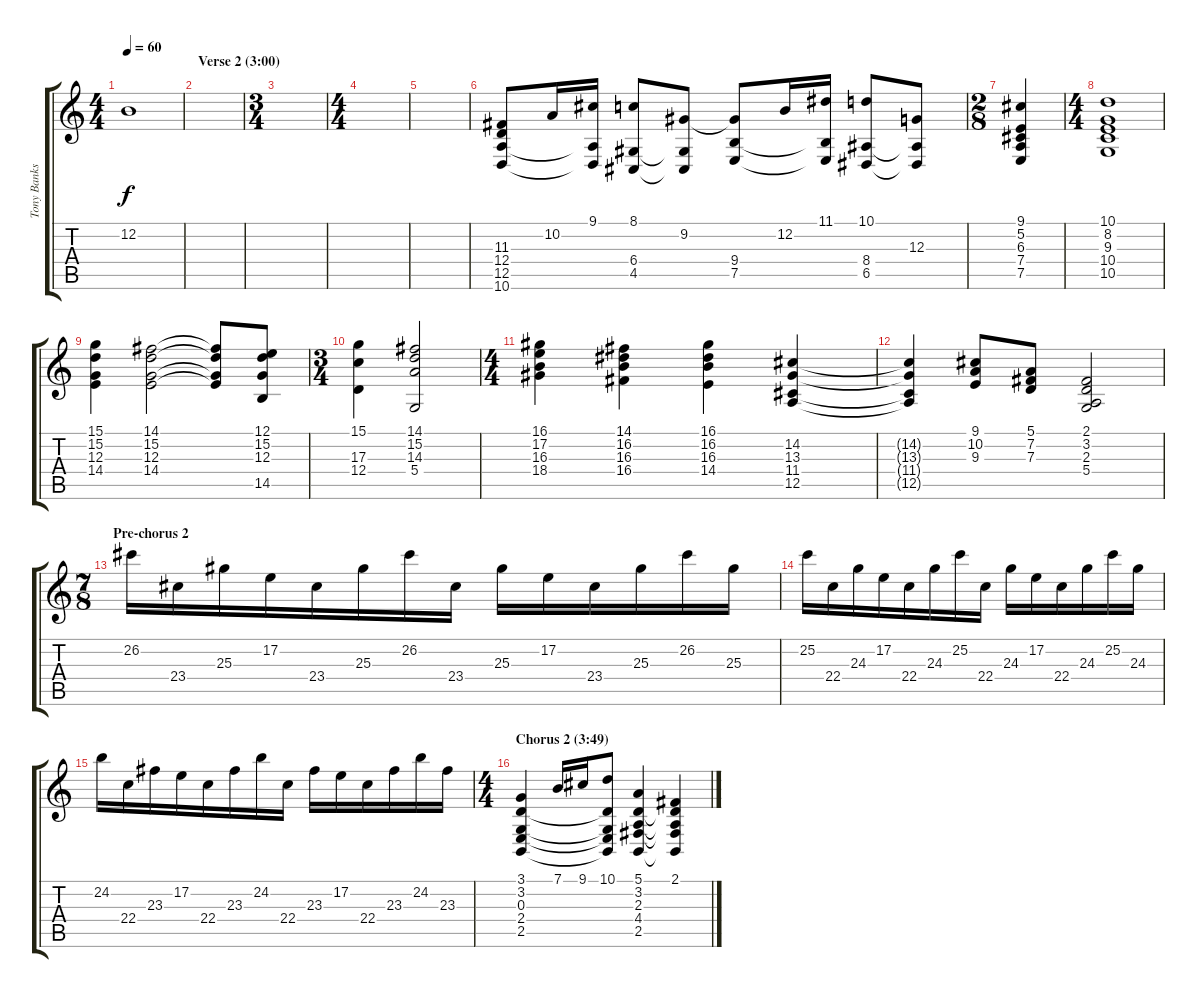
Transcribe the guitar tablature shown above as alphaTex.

\track ("Tony Banks (synth)" "Tony Banks") {instrument tremolostrings}
\staff {score tabs}
\tuning (E4 B3 G3 D3 A2 E2) {hide}
\ts (4 4)
\tempo 60
\clef g2
\ks c
12.2.1{dy f} |
\section ("" "Verse 2 (3:00)")
|
\ts (3 4)
|
\ts (4 4)
|
|
(11.3 12.4 12.5 10.6).8 10.2.16 (9.1 12.5{t} 10.6{t}).16 (8.1 6.4 4.5).8 (9.2 6.4{t} 4.5{t}).8 (9.2{t} 9.4 7.5).8 12.2.16 (11.1 9.4{t} 7.5{t}).16 (10.1 8.4 6.5).8 (12.3 8.4{t} 6.5{t}).8 |
\ts (2 8)
(9.1 5.2 6.3 7.4 7.5).4 |
\ts (4 4)
(10.1 8.2 9.3 10.4 10.5).1 |
(15.1 15.2 12.3 14.4).4 (14.1 15.2 12.3 14.4).2 (14.1{t} 15.2{t} 12.3{t} 14.4{t}).8 (12.1 15.2 12.3 14.5).8 |
\ts (3 4)
(15.1 17.3 12.4).4 (14.1 15.2 14.3 5.4).2 |
\ts (4 4)
(16.1 17.2 16.3 18.4).4 (14.1 16.2 16.3 16.4).4 (16.1 16.2 16.3 14.4).4 (14.2 13.3 11.4 12.5).4 |
(14.2{t} 13.3{t} 11.4{t} 12.5{t}).4 (9.1 10.2 9.3).8 (5.1 7.2 7.3).8 (2.1 3.2 2.3 5.4).2 |
\ts (7 8)
\section ("" "Pre-chorus 2")
26.2.16{instrument dulcimer} 23.4.16 25.3.16 17.2.16 23.4.16 25.3.16 26.2.16 23.4.16 25.3.16 17.2.16 23.4.16 25.3.16 26.2.16 25.3.16 |
25.2.16 22.4.16 24.3.16 17.2.16 22.4.16 24.3.16 25.2.16 22.4.16 24.3.16 17.2.16 22.4.16 24.3.16 25.2.16 24.3.16 |
24.2.16 22.4.16 23.3.16 17.2.16 22.4.16 23.3.16 24.2.16 22.4.16 23.3.16 17.2.16 22.4.16 23.3.16 24.2.16 23.3.16 |
\ts (4 4)
\section ("" "Chorus 2 (3:49)")
(3.1 3.2 0.3 2.4 2.5).4{instrument tremolostrings} 7.1.16 9.1.16 (10.1 3.2{t} 0.3{t} 2.4{t} 2.5{t}).8 (5.1 3.2 2.3 4.4 2.5).4 (2.1 3.2{t} 2.3{t} 4.4{t} 2.5{t}).4
